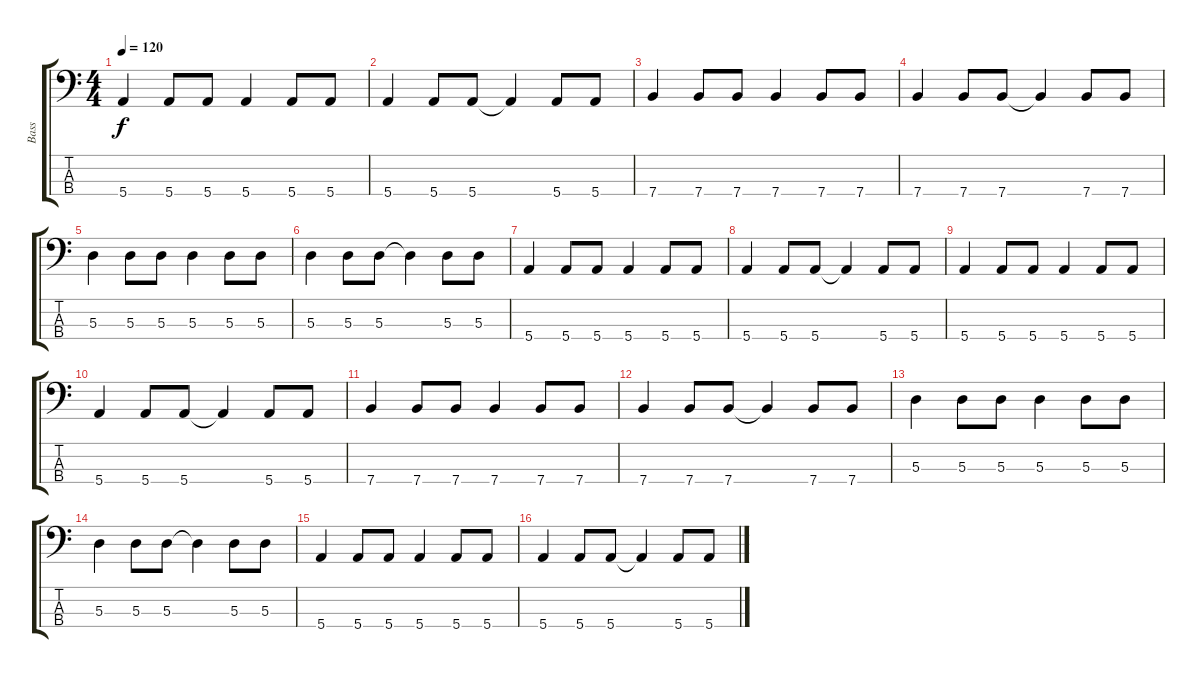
\track ("Bass" "Bass") {instrument electricbassfinger}
\staff {score tabs}
\tuning (G2 D2 A1 E1) {hide}
\ts (4 4)
\tempo 120
\clef f4
\ks c
5.4.4{dy f} 5.4.8 5.4.8 5.4.4 5.4.8 5.4.8 |
5.4.4 5.4.8 5.4.8 5.4{t}.4 5.4.8 5.4.8 |
7.4.4 7.4.8 7.4.8 7.4.4 7.4.8 7.4.8 |
7.4.4 7.4.8 7.4.8 7.4{t}.4 7.4.8 7.4.8 |
5.3.4 5.3.8 5.3.8 5.3.4 5.3.8 5.3.8 |
5.3.4 5.3.8 5.3.8 5.3{t}.4 5.3.8 5.3.8 |
5.4.4 5.4.8 5.4.8 5.4.4 5.4.8 5.4.8 |
5.4.4 5.4.8 5.4.8 5.4{t}.4 5.4.8 5.4.8 |
5.4.4 5.4.8 5.4.8 5.4.4 5.4.8 5.4.8 |
5.4.4 5.4.8 5.4.8 5.4{t}.4 5.4.8 5.4.8 |
7.4.4 7.4.8 7.4.8 7.4.4 7.4.8 7.4.8 |
7.4.4 7.4.8 7.4.8 7.4{t}.4 7.4.8 7.4.8 |
5.3.4 5.3.8 5.3.8 5.3.4 5.3.8 5.3.8 |
5.3.4 5.3.8 5.3.8 5.3{t}.4 5.3.8 5.3.8 |
5.4.4 5.4.8 5.4.8 5.4.4 5.4.8 5.4.8 |
5.4.4 5.4.8 5.4.8 5.4{t}.4 5.4.8 5.4.8
